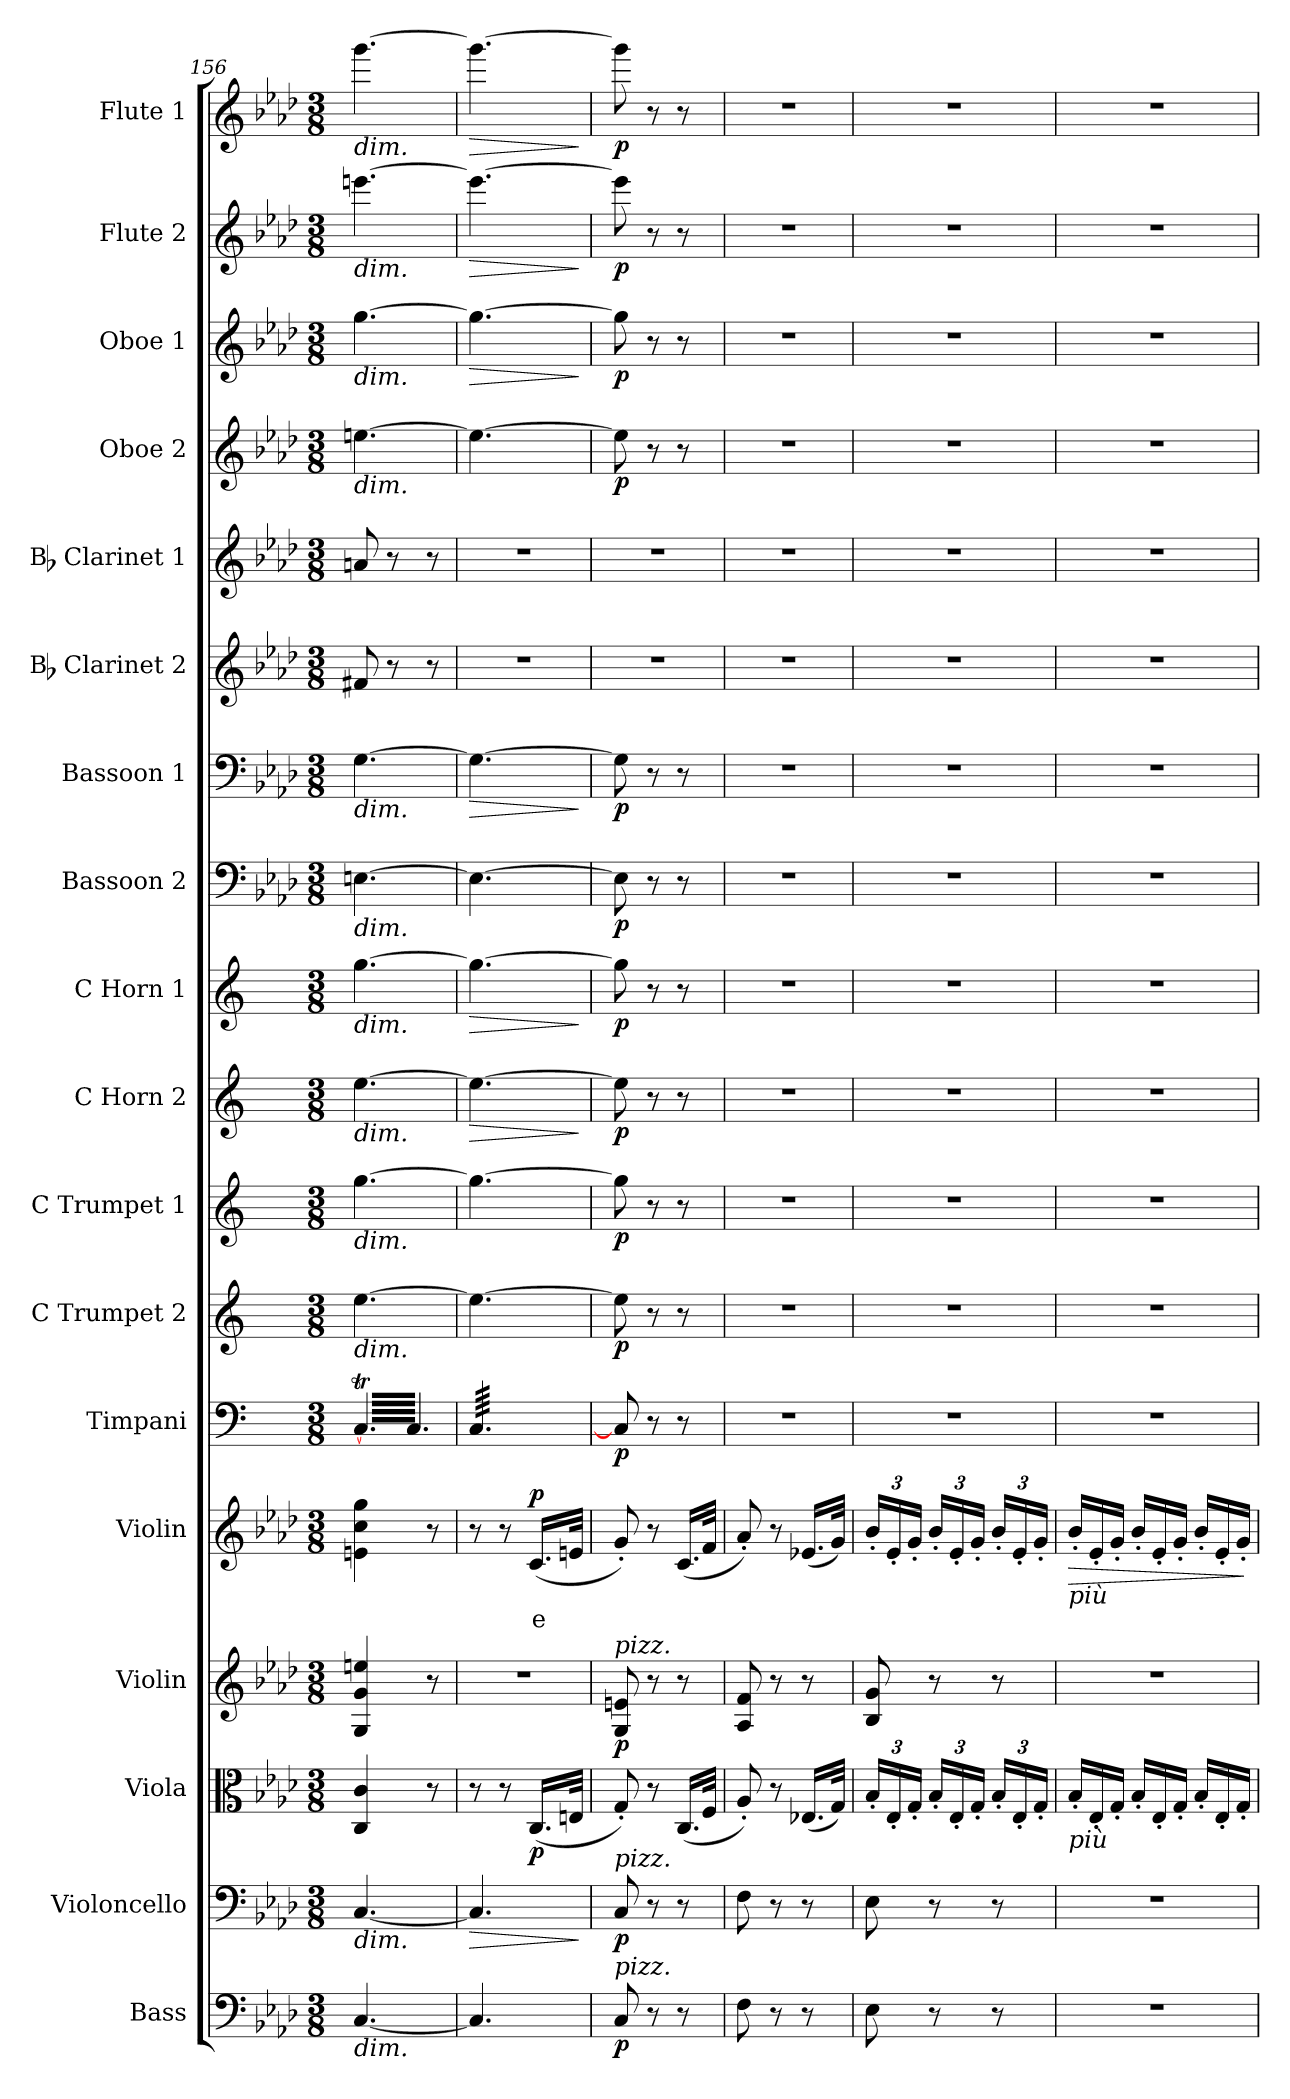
**kern	**dynam	**kern	**dynam	**kern	**dynam	**kern	**dynam	**kern	**text	**dynam	**kern	**dynam	**kern	**dynam	**kern	**dynam	**kern	**dynam	**kern	**dynam	**kern	**dynam	**kern	**dynam	**kern	**kern	**kern	**dynam	**kern	**dynam	**kern	**dynam	**kern	**dynam
*part18	*part18	*part17	*part17	*part16	*part16	*part15	*part15	*part14	*part14	*part14	*part13	*part13	*part12	*part12	*part11	*part11	*part10	*part10	*part9	*part9	*part8	*part8	*part7	*part7	*part6	*part5	*part4	*part4	*part3	*part3	*part2	*part2	*part1	*part1
*staff18	*staff18	*staff17	*staff17	*staff16	*staff16	*staff15	*staff15	*staff14	*staff14	*staff14	*staff13	*staff13	*staff12	*staff12	*staff11	*staff11	*staff10	*staff10	*staff9	*staff9	*staff8	*staff8	*staff7	*staff7	*staff6	*staff5	*staff4	*staff4	*staff3	*staff3	*staff2	*staff2	*staff1	*staff1
*I"Bass	*	*I"Violoncello	*	*I"Viola	*	*I"Violin	*	*I"Violin	*	*	*I"Timpani	*	*I"C Trumpet 2	*	*I"C Trumpet 1	*	*I"C Horn 2	*	*I"C Horn 1	*	*I"Bassoon 2	*	*I"Bassoon 1	*	*I"Bb Clarinet 2	*I"Bb Clarinet 1	*I"Oboe 2	*	*I"Oboe 1	*	*I"Flute 2	*	*I"Flute 1	*
*I'B	*	*I'Vc	*	*I'Vla	*	*I'Vln	*	*I'Vln	*	*	*I'Timp	*	*I'Tpt 2	*	*I'Tpt 1	*	*I'Hn 2	*	*I'Hn 1	*	*I'Bsn 2	*	*I'Bsn 1	*	*I'Cl 2	*I'Cl 1	*I'Ob 2	*	*I'Ob 1	*	*I'Fl 2	*	*I'Fl 1	*
*clefF4	*	*clefF4	*	*clefC3	*	*clefG2	*	*clefG2	*	*	*clefF4	*	*clefG2	*	*clefG2	*	*clefG2	*	*clefG2	*	*clefF4	*	*clefF4	*	*clefG2	*clefG2	*clefG2	*	*clefG2	*	*clefG2	*	*clefG2	*
*ITrd7c12	*	*	*	*	*	*	*	*	*	*	*	*	*	*	*	*	*ITrd7c12	*	*ITrd7c12	*	*	*	*	*	*ITrd1c2	*ITrd1c2	*	*	*	*	*	*	*	*
*k[b-e-a-d-]	*	*k[b-e-a-d-]	*	*k[b-e-a-d-]	*	*k[b-e-a-d-]	*	*k[b-e-a-d-]	*	*	*k[]	*	*k[]	*	*k[]	*	*k[]	*	*k[]	*	*k[b-e-a-d-]	*	*k[b-e-a-d-]	*	*k[b-e-a-d-g-c-]	*k[b-e-a-d-g-c-]	*k[b-e-a-d-]	*	*k[b-e-a-d-]	*	*k[b-e-a-d-]	*	*k[b-e-a-d-]	*
*M3/8	*	*M3/8	*	*M3/8	*	*M3/8	*	*M3/8	*	*	*M3/8	*	*M3/8	*	*M3/8	*	*M3/8	*	*M3/8	*	*M3/8	*	*M3/8	*	*M3/8	*M3/8	*M3/8	*	*M3/8	*	*M3/8	*	*M3/8	*
=156	=156	=156	=156	=156	=156	=156	=156	=156	=156	=156	=156	=156	=156	=156	=156	=156	=156	=156	=156	=156	=156	=156	=156	=156	=156	=156	=156	=156	=156	=156	=156	=156	=156	=156
!	!	!	!	!	!	!	!	!	!	!	!	!	!	!	!	!	!	!	!	!	!	!	!	!	!	!	!	!	!	!	!	!	!LO:TX:b:i:t=dim.	!
!	!	!	!	!	!	!	!	!	!	!	!	!	!	!	!	!	!	!	!	!	!	!	!	!	!	!	!	!	!	!	!LO:TX:b:i:t=dim.	!	!	!
!	!	!	!	!	!	!	!	!	!	!	!	!	!	!	!	!	!	!	!	!	!	!	!	!	!	!	!	!	!LO:TX:b:i:t=dim.	!	!	!	!	!
!	!	!	!	!	!	!	!	!	!	!	!	!	!	!	!	!	!	!	!	!	!	!	!	!	!	!	!LO:TX:b:i:t=dim.	!	!	!	!	!	!	!
!	!	!	!	!	!	!	!	!	!	!	!	!	!	!	!	!	!	!	!	!	!	!	!LO:TX:b:i:t=dim.	!	!	!	!	!	!	!	!	!	!	!
!	!	!	!	!	!	!	!	!	!	!	!	!	!	!	!	!	!	!	!	!	!LO:TX:b:i:t=dim.	!	!	!	!	!	!	!	!	!	!	!	!	!
!	!	!	!	!	!	!	!	!	!	!	!	!	!	!	!	!	!	!	!LO:TX:b:i:t=dim.	!	!	!	!	!	!	!	!	!	!	!	!	!	!	!
!	!	!	!	!	!	!	!	!	!	!	!	!	!	!	!	!	!LO:TX:b:i:t=dim.	!	!	!	!	!	!	!	!	!	!	!	!	!	!	!	!	!
!	!	!	!	!	!	!	!	!	!	!	!	!	!	!	!LO:TX:b:i:t=dim.	!	!	!	!	!	!	!	!	!	!	!	!	!	!	!	!	!	!	!
!	!	!	!	!	!	!	!	!	!	!	!	!	!LO:TX:b:i:t=dim.	!	!	!	!	!	!	!	!	!	!	!	!	!	!	!	!	!	!	!	!	!
!	!	!	!	!	!	!	!	!	!	!	!LO:TX:b:i:t=dim.	!	!	!	!	!	!	!	!	!	!	!	!	!	!	!	!	!	!	!	!	!	!	!
!	!	!LO:TX:b:i:t=dim.	!	!	!	!	!	!	!	!	!	!	!	!	!	!	!	!	!	!	!	!	!	!	!	!	!	!	!	!	!	!	!	!
!LO:TX:b:i:t=dim.	!	!	!	!	!	!	!	!	!	!	!	!	!	!	!	!	!	!	!	!	!	!	!	!	!	!	!	!	!	!	!	!	!	!
*	*	*	*	*	*	*	*	*	*	*	*tremolo	*	*	*	*	*	*	*	*	*	*	*	*	*	*	*	*	*	*	*	*	*	*	*
[4.CC	.	[4.C	.	4C/ 4c/	.	4G/ 4g/ 4een/	.	4en\ 4cc\ 4gg\	.	.	[64CTLLLL	.	[4.ee\	.	[4.gg\	.	[4.e\	.	[4.g\	.	[4.En\	.	[4.G\	.	8en/	8gn/	[4.een\	.	[4.gg\	.	[4.eeen\	.	[4.ggg\	.
.	.	.	.	.	.	.	.	.	.	.	64CT	.	.	.	.	.	.	.	.	.	.	.	.	.	.	.	.	.	.	.	.	.	.	.
.	.	.	.	.	.	.	.	.	.	.	64CT	.	.	.	.	.	.	.	.	.	.	.	.	.	.	.	.	.	.	.	.	.	.	.
.	.	.	.	.	.	.	.	.	.	.	64CT	.	.	.	.	.	.	.	.	.	.	.	.	.	.	.	.	.	.	.	.	.	.	.
.	.	.	.	.	.	.	.	.	.	.	64CT	.	.	.	.	.	.	.	.	.	.	.	.	.	.	.	.	.	.	.	.	.	.	.
.	.	.	.	.	.	.	.	.	.	.	64CT	.	.	.	.	.	.	.	.	.	.	.	.	.	.	.	.	.	.	.	.	.	.	.
.	.	.	.	.	.	.	.	.	.	.	64CT	.	.	.	.	.	.	.	.	.	.	.	.	.	.	.	.	.	.	.	.	.	.	.
.	.	.	.	.	.	.	.	.	.	.	64CT	.	.	.	.	.	.	.	.	.	.	.	.	.	.	.	.	.	.	.	.	.	.	.
.	.	.	.	.	.	.	.	.	.	.	64CT	.	.	.	.	.	.	.	.	.	.	.	.	.	8r	8r	.	.	.	.	.	.	.	.
.	.	.	.	.	.	.	.	.	.	.	64CT	.	.	.	.	.	.	.	.	.	.	.	.	.	.	.	.	.	.	.	.	.	.	.
.	.	.	.	.	.	.	.	.	.	.	64CT	.	.	.	.	.	.	.	.	.	.	.	.	.	.	.	.	.	.	.	.	.	.	.
.	.	.	.	.	.	.	.	.	.	.	64CT	.	.	.	.	.	.	.	.	.	.	.	.	.	.	.	.	.	.	.	.	.	.	.
.	.	.	.	.	.	.	.	.	.	.	64CT	.	.	.	.	.	.	.	.	.	.	.	.	.	.	.	.	.	.	.	.	.	.	.
.	.	.	.	.	.	.	.	.	.	.	64CT	.	.	.	.	.	.	.	.	.	.	.	.	.	.	.	.	.	.	.	.	.	.	.
.	.	.	.	.	.	.	.	.	.	.	64CT	.	.	.	.	.	.	.	.	.	.	.	.	.	.	.	.	.	.	.	.	.	.	.
.	.	.	.	.	.	.	.	.	.	.	64CT	.	.	.	.	.	.	.	.	.	.	.	.	.	.	.	.	.	.	.	.	.	.	.
.	.	.	.	8r	.	8r	.	8r	.	.	64CT	.	.	.	.	.	.	.	.	.	.	.	.	.	8r	8r	.	.	.	.	.	.	.	.
.	.	.	.	.	.	.	.	.	.	.	64CT	.	.	.	.	.	.	.	.	.	.	.	.	.	.	.	.	.	.	.	.	.	.	.
.	.	.	.	.	.	.	.	.	.	.	64CT	.	.	.	.	.	.	.	.	.	.	.	.	.	.	.	.	.	.	.	.	.	.	.
.	.	.	.	.	.	.	.	.	.	.	64CT	.	.	.	.	.	.	.	.	.	.	.	.	.	.	.	.	.	.	.	.	.	.	.
.	.	.	.	.	.	.	.	.	.	.	64CT	.	.	.	.	.	.	.	.	.	.	.	.	.	.	.	.	.	.	.	.	.	.	.
.	.	.	.	.	.	.	.	.	.	.	64CT	.	.	.	.	.	.	.	.	.	.	.	.	.	.	.	.	.	.	.	.	.	.	.
.	.	.	.	.	.	.	.	.	.	.	64CT	.	.	.	.	.	.	.	.	.	.	.	.	.	.	.	.	.	.	.	.	.	.	.
.	.	.	.	.	.	.	.	.	.	.	64CTJJJJ	.	.	.	.	.	.	.	.	.	.	.	.	.	.	.	.	.	.	.	.	.	.	.
=157	=157	=157	=157	=157	=157	=157	=157	=157	=157	=157	=157	=157	=157	=157	=157	=157	=157	=157	=157	=157	=157	=157	=157	=157	=157	=157	=157	=157	=157	=157	=157	=157	=157	=157
!	!	!	!LO:HP:b	!	!	!	!	!	!	!	!	!	!	!	!	!	!	!LO:HP:b	!	!LO:HP:b	!	!	!	!LO:HP:b	!	!	!	!	!	!LO:HP:b	!	!LO:HP:b	!	!LO:HP:b
4.CC]	.	4.C]	>	8r	.	4.r	.	8r	.	.	64CTTTLLLL	.	4.ee\_	.	4.gg\_	.	4.e\_	>	4.g\_	>	4.E\_	.	4.G\_	>	4.r	4.r	4.ee\_	.	4.gg\_	>	4.eee\_	>	4.ggg\_	>
.	.	.	.	.	.	.	.	.	.	.	64CTTT	.	.	.	.	.	.	.	.	.	.	.	.	.	.	.	.	.	.	.	.	.	.	.
.	.	.	.	.	.	.	.	.	.	.	64CTTT	.	.	.	.	.	.	.	.	.	.	.	.	.	.	.	.	.	.	.	.	.	.	.
.	.	.	.	.	.	.	.	.	.	.	64CTTT	.	.	.	.	.	.	.	.	.	.	.	.	.	.	.	.	.	.	.	.	.	.	.
.	.	.	.	.	.	.	.	.	.	.	64CTTT	.	.	.	.	.	.	.	.	.	.	.	.	.	.	.	.	.	.	.	.	.	.	.
.	.	.	.	.	.	.	.	.	.	.	64CTTT	.	.	.	.	.	.	.	.	.	.	.	.	.	.	.	.	.	.	.	.	.	.	.
.	.	.	.	.	.	.	.	.	.	.	64CTTT	.	.	.	.	.	.	.	.	.	.	.	.	.	.	.	.	.	.	.	.	.	.	.
.	.	.	.	.	.	.	.	.	.	.	64CTTT	.	.	.	.	.	.	.	.	.	.	.	.	.	.	.	.	.	.	.	.	.	.	.
.	.	.	.	8r	.	.	.	8r	.	.	64CTTT	.	.	.	.	.	.	.	.	.	.	.	.	.	.	.	.	.	.	.	.	.	.	.
.	.	.	.	.	.	.	.	.	.	.	64CTTT	.	.	.	.	.	.	.	.	.	.	.	.	.	.	.	.	.	.	.	.	.	.	.
.	.	.	.	.	.	.	.	.	.	.	64CTTT	.	.	.	.	.	.	.	.	.	.	.	.	.	.	.	.	.	.	.	.	.	.	.
.	.	.	.	.	.	.	.	.	.	.	64CTTT	.	.	.	.	.	.	.	.	.	.	.	.	.	.	.	.	.	.	.	.	.	.	.
.	.	.	.	.	.	.	.	.	.	.	64CTTT	.	.	.	.	.	.	.	.	.	.	.	.	.	.	.	.	.	.	.	.	.	.	.
.	.	.	.	.	.	.	.	.	.	.	64CTTT	.	.	.	.	.	.	.	.	.	.	.	.	.	.	.	.	.	.	.	.	.	.	.
.	.	.	.	.	.	.	.	.	.	.	64CTTT	.	.	.	.	.	.	.	.	.	.	.	.	.	.	.	.	.	.	.	.	.	.	.
.	.	.	.	.	.	.	.	.	.	.	64CTTT	.	.	.	.	.	.	.	.	.	.	.	.	.	.	.	.	.	.	.	.	.	.	.
!	!	!	!	!	!LO:DY:b	!	!	!	!LO:LY:b	!LO:DY:b	!	!	!	!	!	!	!	!	!	!	!	!	!	!	!	!	!	!	!	!	!	!	!	!
.	.	.	.	(16.CLL	p	.	.	(16.cLL	e	p	64CTTT	.	.	.	.	.	.	.	.	.	.	.	.	.	.	.	.	.	.	.	.	.	.	.
.	.	.	.	.	.	.	.	.	.	.	64CTTT	.	.	.	.	.	.	.	.	.	.	.	.	.	.	.	.	.	.	.	.	.	.	.
.	.	.	.	.	.	.	.	.	.	.	64CTTT	.	.	.	.	.	.	.	.	.	.	.	.	.	.	.	.	.	.	.	.	.	.	.
.	.	.	.	.	.	.	.	.	.	.	64CTTT	.	.	.	.	.	.	.	.	.	.	.	.	.	.	.	.	.	.	.	.	.	.	.
.	.	.	.	.	.	.	.	.	.	.	64CTTT	.	.	.	.	.	.	.	.	.	.	.	.	.	.	.	.	.	.	.	.	.	.	.
.	.	.	.	.	.	.	.	.	.	.	64CTTT	.	.	.	.	.	.	.	.	.	.	.	.	.	.	.	.	.	.	.	.	.	.	.
.	.	.	.	32EnJJk	.	.	.	32enJJk	.	.	64CTTT	.	.	.	.	.	.	.	.	.	.	.	.	.	.	.	.	.	.	.	.	.	.	.
.	.	.	.	.	.	.	.	.	.	.	64CTTTJJJJ	.	.	.	.	.	.	.	.	.	.	.	.	.	.	.	.	.	.	.	.	.	.	.
*	*	*	*	*	*	*	*	*	*	*	*Xtremolo	*	*	*	*	*	*	*	*	*	*	*	*	*	*	*	*	*	*	*	*	*	*	*
.	.	.	]	.	.	.	.	.	.	.	.	.	.	.	.	.	.	]	.	]	.	.	.	]	.	.	.	.	.	]	.	]	.	]
=158	=158	=158	=158	=158	=158	=158	=158	=158	=158	=158	=158	=158	=158	=158	=158	=158	=158	=158	=158	=158	=158	=158	=158	=158	=158	=158	=158	=158	=158	=158	=158	=158	=158	=158
!	!	!	!	!	!	!LO:TX:a:i:t=pizz.	!	!	!	!	!	!	!	!	!	!	!	!	!	!	!	!	!	!	!	!	!	!	!	!	!	!	!	!
!	!	!LO:TX:a:i:t=pizz.	!	!	!	!	!	!	!	!	!	!	!	!	!	!	!	!	!	!	!	!	!	!	!	!	!	!	!	!	!	!	!	!
!LO:TX:a:i:t=pizz.	!	!	!	!	!	!	!	!	!	!	!	!	!	!	!	!	!	!	!	!	!	!	!	!	!	!	!	!	!	!	!	!	!	!
!	!LO:DY:b	!	!LO:DY:b	!	!	!	!LO:DY:b	!	!	!	!	!LO:DY:b	!	!LO:DY:b	!	!LO:DY:b	!	!LO:DY:b	!	!LO:DY:b	!	!LO:DY:b	!	!LO:DY:b	!	!	!	!LO:DY:b	!	!LO:DY:b	!	!LO:DY:b	!	!LO:DY:b
8CC	p	8C	p	8G')	.	8G/ 8en/	p	8g')	.	.	8C]	p	8ee\]	p	8gg\]	p	8e\]	p	8g\]	p	8E\]	p	8G\]	p	4.r	4.r	8ee\]	p	8gg\]	p	8eee\]	p	8ggg\]	p
8r	.	8r	.	8r	.	8r	.	8r	.	.	8r	.	8r	.	8r	.	8r	.	8r	.	8r	.	8r	.	.	.	8r	.	8r	.	8r	.	8r	.
8r	.	8r	.	(16.CLL	.	8r	.	(16.cLL	.	.	8r	.	8r	.	8r	.	8r	.	8r	.	8r	.	8r	.	.	.	8r	.	8r	.	8r	.	8r	.
.	.	.	.	32FJJk	.	.	.	32fJJk	.	.	.	.	.	.	.	.	.	.	.	.	.	.	.	.	.	.	.	.	.	.	.	.	.	.
=159	=159	=159	=159	=159	=159	=159	=159	=159	=159	=159	=159	=159	=159	=159	=159	=159	=159	=159	=159	=159	=159	=159	=159	=159	=159	=159	=159	=159	=159	=159	=159	=159	=159	=159
8FF	.	8F	.	8A-')	.	8A-/ 8f/	.	8a-')	.	.	4.r	.	4.r	.	4.r	.	4.r	.	4.r	.	4.r	.	4.r	.	4.r	4.r	4.r	.	4.r	.	4.r	.	4.r	.
8r	.	8r	.	8r	.	8r	.	8r	.	.	.	.	.	.	.	.	.	.	.	.	.	.	.	.	.	.	.	.	.	.	.	.	.	.
8r	.	8r	.	(16.E-XLL	.	8r	.	(16.e-XLL	.	.	.	.	.	.	.	.	.	.	.	.	.	.	.	.	.	.	.	.	.	.	.	.	.	.
.	.	.	.	32GJJk)	.	.	.	32gJJk)	.	.	.	.	.	.	.	.	.	.	.	.	.	.	.	.	.	.	.	.	.	.	.	.	.	.
=160	=160	=160	=160	=160	=160	=160	=160	=160	=160	=160	=160	=160	=160	=160	=160	=160	=160	=160	=160	=160	=160	=160	=160	=160	=160	=160	=160	=160	=160	=160	=160	=160	=160	=160
*	*	*	*	*Xbrackettup	*	*	*	*Xbrackettup	*	*	*	*	*	*	*	*	*	*	*	*	*	*	*	*	*	*	*	*	*	*	*	*	*	*
8EE-	.	8E-	.	24B-'LL	.	8B-/ 8g/	.	24b-'LL	.	.	4.r	.	4.r	.	4.r	.	4.r	.	4.r	.	4.r	.	4.r	.	4.r	4.r	4.r	.	4.r	.	4.r	.	4.r	.
.	.	.	.	24E-'	.	.	.	24e-'	.	.	.	.	.	.	.	.	.	.	.	.	.	.	.	.	.	.	.	.	.	.	.	.	.	.
.	.	.	.	24G'JJ	.	.	.	24g'JJ	.	.	.	.	.	.	.	.	.	.	.	.	.	.	.	.	.	.	.	.	.	.	.	.	.	.
8r	.	8r	.	24B-'LL	.	8r	.	24b-'LL	.	.	.	.	.	.	.	.	.	.	.	.	.	.	.	.	.	.	.	.	.	.	.	.	.	.
.	.	.	.	24E-'	.	.	.	24e-'	.	.	.	.	.	.	.	.	.	.	.	.	.	.	.	.	.	.	.	.	.	.	.	.	.	.
.	.	.	.	24G'JJ	.	.	.	24g'JJ	.	.	.	.	.	.	.	.	.	.	.	.	.	.	.	.	.	.	.	.	.	.	.	.	.	.
8r	.	8r	.	24B-'LL	.	8r	.	24b-'LL	.	.	.	.	.	.	.	.	.	.	.	.	.	.	.	.	.	.	.	.	.	.	.	.	.	.
.	.	.	.	24E-'	.	.	.	24e-'	.	.	.	.	.	.	.	.	.	.	.	.	.	.	.	.	.	.	.	.	.	.	.	.	.	.
.	.	.	.	24G'JJ	.	.	.	24g'JJ	.	.	.	.	.	.	.	.	.	.	.	.	.	.	.	.	.	.	.	.	.	.	.	.	.	.
=161	=161	=161	=161	=161	=161	=161	=161	=161	=161	=161	=161	=161	=161	=161	=161	=161	=161	=161	=161	=161	=161	=161	=161	=161	=161	=161	=161	=161	=161	=161	=161	=161	=161	=161
*	*	*	*	*Xtuplet	*	*	*	*Xtuplet	*	*	*	*	*	*	*	*	*	*	*	*	*	*	*	*	*	*	*	*	*	*	*	*	*	*
!	!	!	!	!	!	!	!	!LO:TX:b:i:t=più	!	!	!	!	!	!	!	!	!	!	!	!	!	!	!	!	!	!	!	!	!	!	!	!	!	!
!	!	!	!	!LO:TX:b:i:t=più	!	!	!	!	!	!	!	!	!	!	!	!	!	!	!	!	!	!	!	!	!	!	!	!	!	!	!	!	!	!
!	!	!	!	!	!	!	!	!	!	!LO:HP:b	!	!	!	!	!	!	!	!	!	!	!	!	!	!	!	!	!	!	!	!	!	!	!	!
4.r	.	4.r	.	24B-'LL	.	4.r	.	24b-'LL	.	>	4.r	.	4.r	.	4.r	.	4.r	.	4.r	.	4.r	.	4.r	.	4.r	4.r	4.r	.	4.r	.	4.r	.	4.r	.
.	.	.	.	24E-'	.	.	.	24e-'	.	.	.	.	.	.	.	.	.	.	.	.	.	.	.	.	.	.	.	.	.	.	.	.	.	.
.	.	.	.	24G'JJ	.	.	.	24g'JJ	.	.	.	.	.	.	.	.	.	.	.	.	.	.	.	.	.	.	.	.	.	.	.	.	.	.
.	.	.	.	24B-'LL	.	.	.	24b-'LL	.	.	.	.	.	.	.	.	.	.	.	.	.	.	.	.	.	.	.	.	.	.	.	.	.	.
.	.	.	.	24E-'	.	.	.	24e-'	.	.	.	.	.	.	.	.	.	.	.	.	.	.	.	.	.	.	.	.	.	.	.	.	.	.
.	.	.	.	24G'JJ	.	.	.	24g'JJ	.	.	.	.	.	.	.	.	.	.	.	.	.	.	.	.	.	.	.	.	.	.	.	.	.	.
.	.	.	.	24B-'LL	.	.	.	24b-'LL	.	.	.	.	.	.	.	.	.	.	.	.	.	.	.	.	.	.	.	.	.	.	.	.	.	.
.	.	.	.	24E-'	.	.	.	24e-'	.	.	.	.	.	.	.	.	.	.	.	.	.	.	.	.	.	.	.	.	.	.	.	.	.	.
.	.	.	.	24G'JJ	.	.	.	24g'JJ	.	.	.	.	.	.	.	.	.	.	.	.	.	.	.	.	.	.	.	.	.	.	.	.	.	.
.	.	.	.	.	.	.	.	.	.	]	.	.	.	.	.	.	.	.	.	.	.	.	.	.	.	.	.	.	.	.	.	.	.	.
=	=	=	=	=	=	=	=	=	=	=	=	=	=	=	=	=	=	=	=	=	=	=	=	=	=	=	=	=	=	=	=	=	=	=
*-	*-	*-	*-	*-	*-	*-	*-	*-	*-	*-	*-	*-	*-	*-	*-	*-	*-	*-	*-	*-	*-	*-	*-	*-	*-	*-	*-	*-	*-	*-	*-	*-	*-	*-
